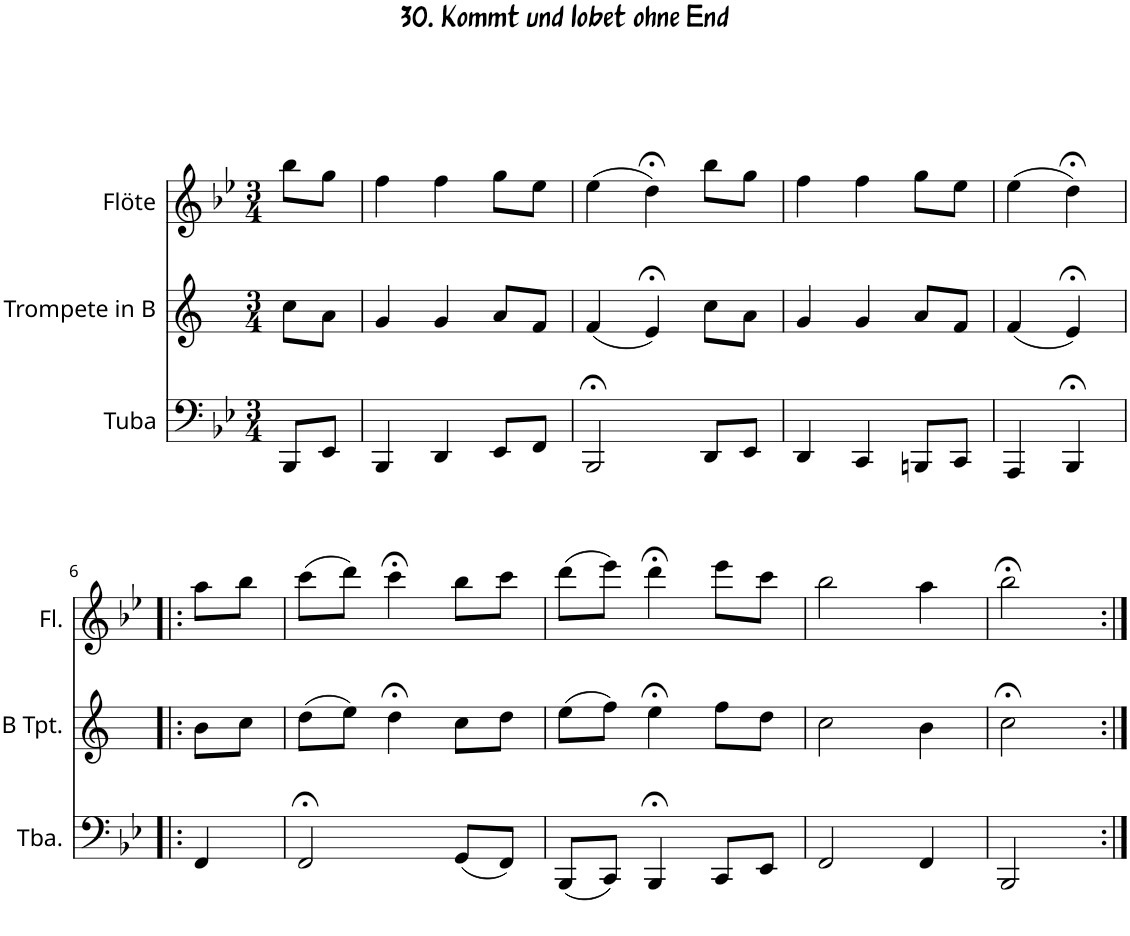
**kern	**kern	**kern
*part3	*part2	*part1
*staff3	*staff2	*staff1
*I"Tuba	*I"Trompete in B	*I"Flöte
*I'Tba.	*	*I'Fl.
*clefF4	*clefG2	*clefG2
*	*Trd1c2	*
*k[b-e-]	*k[]	*k[b-e-]
*M3/4	*M3/4	*M3/4
=1	=1	=1
8BBB-/L	8cc\L	8bb-\L
8EE-/J	8a\J	8gg\J
=2	=2	=2
4BBB-/	4g/	4ff\
4DD/	4g/	4ff\
8EE-/L	8a/L	8gg\L
8FF/J	8f/J	8ee-\J
=3	=3	=3
2BBB-;</	(4f/	(4ee-\
.	4e;</)	4dd;<\)
8DD/L	8cc\L	8bb-\L
8EE-/J	8a\J	8gg\J
=4	=4	=4
4DD/	4g/	4ff\
4CC/	4g/	4ff\
8BBBn/L	8a/L	8gg\L
8CC/J	8f/J	8ee-\J
=5	=5	=5
4AAA/	(4f/	(4ee-\
4BBB-;</	4e;</)	4dd;<\)
!!LO:LB:g=z
=6!|:	=6!|:	=6!|:
4FF/	8b\L	8aa\L
.	8cc\J	8bb-\J
=7	=7	=7
2FF;</	(8dd\L	(8ccc\L
.	8ee\J)	8ddd\J)
.	4dd;<\	4ccc;<\
(8GG/L	8cc\L	8bb-\L
8FF/J)	8dd\J	8ccc\J
=8	=8	=8
(8BBB-/L	(8ee\L	(8ddd\L
8CC/J)	8ff\J)	8eee-\J)
4BBB-;</	4ee;<\	4ddd;<\
8CC/L	8ff\L	8eee-\L
8EE-/J	8dd\J	8ccc\J
=9	=9	=9
2FF/	2cc\	2bb-\
4FF/	4b\	4aa\
=10	=10	=10
2BBB-/	2cc;<\	2bb-;<\
=:|!	=:|!	=:|!
*-	*-	*-
